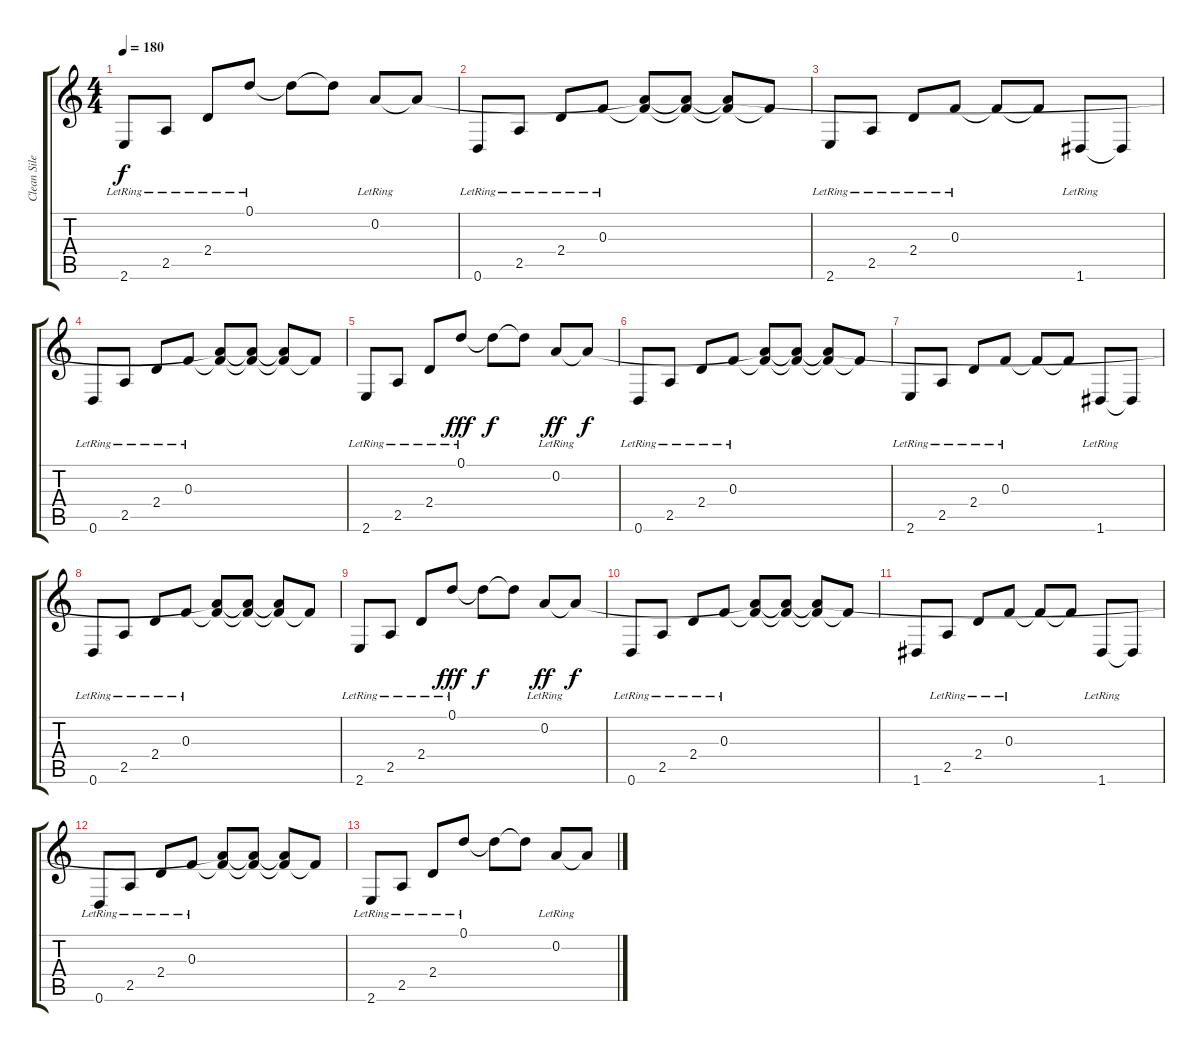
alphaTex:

\track ("Clean Silenoz" "Clean Sile") {instrument electricguitarclean}
\staff {score tabs}
\tuning (D4 A3 F3 C3 G2 D2) {hide}
\ts (4 4)
\tempo 180
\clef g2
\ks c
2.6{lr}.8{dy f} 2.5{lr}.8 2.4{lr}.8 0.1{lr}.8 0.1{t}.8 0.1{t}.8 0.2{lr}.8 0.2{t}.8 |
0.6{lr}.8 2.5{lr}.8 2.4{lr}.8 0.3{lr}.8 (0.2{t} 0.3{t}).8 (0.2{t} 0.3{t}).8 (0.2{t} 0.3{t}).8 0.3{t}.8 |
2.6{lr}.8 2.5{lr}.8 2.4{lr}.8 0.3{lr}.8 0.3{t}.8 0.3{t}.8 1.6{lr}.8 1.6{t}.8 |
0.6{lr}.8 2.5{lr}.8 2.4{lr}.8 0.3{lr}.8 (0.2{t} 0.3{t}).8 (0.2{t} 0.3{t}).8 (0.2{t} 0.3{t}).8 0.3{t}.8 |
2.6{lr}.8 2.5{lr}.8 2.4{lr}.8 0.1{lr}.8{dy fff} 0.1{t}.8{dy f} 0.1{t}.8 0.2{lr}.8{dy ff} 0.2{t}.8{dy f} |
0.6{lr}.8 2.5{lr}.8 2.4{lr}.8 0.3{lr}.8 (0.2{t} 0.3{t}).8 (0.2{t} 0.3{t}).8 (0.2{t} 0.3{t}).8 0.3{t}.8 |
2.6{lr}.8 2.5{lr}.8 2.4{lr}.8 0.3{lr}.8 0.3{t}.8 0.3{t}.8 1.6{lr}.8 1.6{t}.8 |
0.6{lr}.8 2.5{lr}.8 2.4{lr}.8 0.3{lr}.8 (0.2{t} 0.3{t}).8 (0.2{t} 0.3{t}).8 (0.2{t} 0.3{t}).8 0.3{t}.8 |
2.6{lr}.8 2.5{lr}.8 2.4{lr}.8 0.1{lr}.8{dy fff} 0.1{t}.8{dy f} 0.1{t}.8 0.2{lr}.8{dy ff} 0.2{t}.8{dy f} |
0.6{lr}.8 2.5{lr}.8 2.4{lr}.8 0.3{lr}.8 (0.2{t} 0.3{t}).8 (0.2{t} 0.3{t}).8 (0.2{t} 0.3{t}).8 0.3{t}.8 |
1.6.8 2.5{lr}.8 2.4{lr}.8 0.3{lr}.8 0.3{t}.8 0.3{t}.8 1.6{lr}.8 1.6{t}.8 |
0.6{lr}.8 2.5{lr}.8 2.4{lr}.8 0.3{lr}.8 (0.2{t} 0.3{t}).8 (0.2{t} 0.3{t}).8 (0.2{t} 0.3{t}).8 0.3{t}.8 |
2.6{lr}.8 2.5{lr}.8 2.4{lr}.8 0.1{lr}.8 0.1{t}.8 0.1{t}.8 0.2{lr}.8 0.2{t}.8
